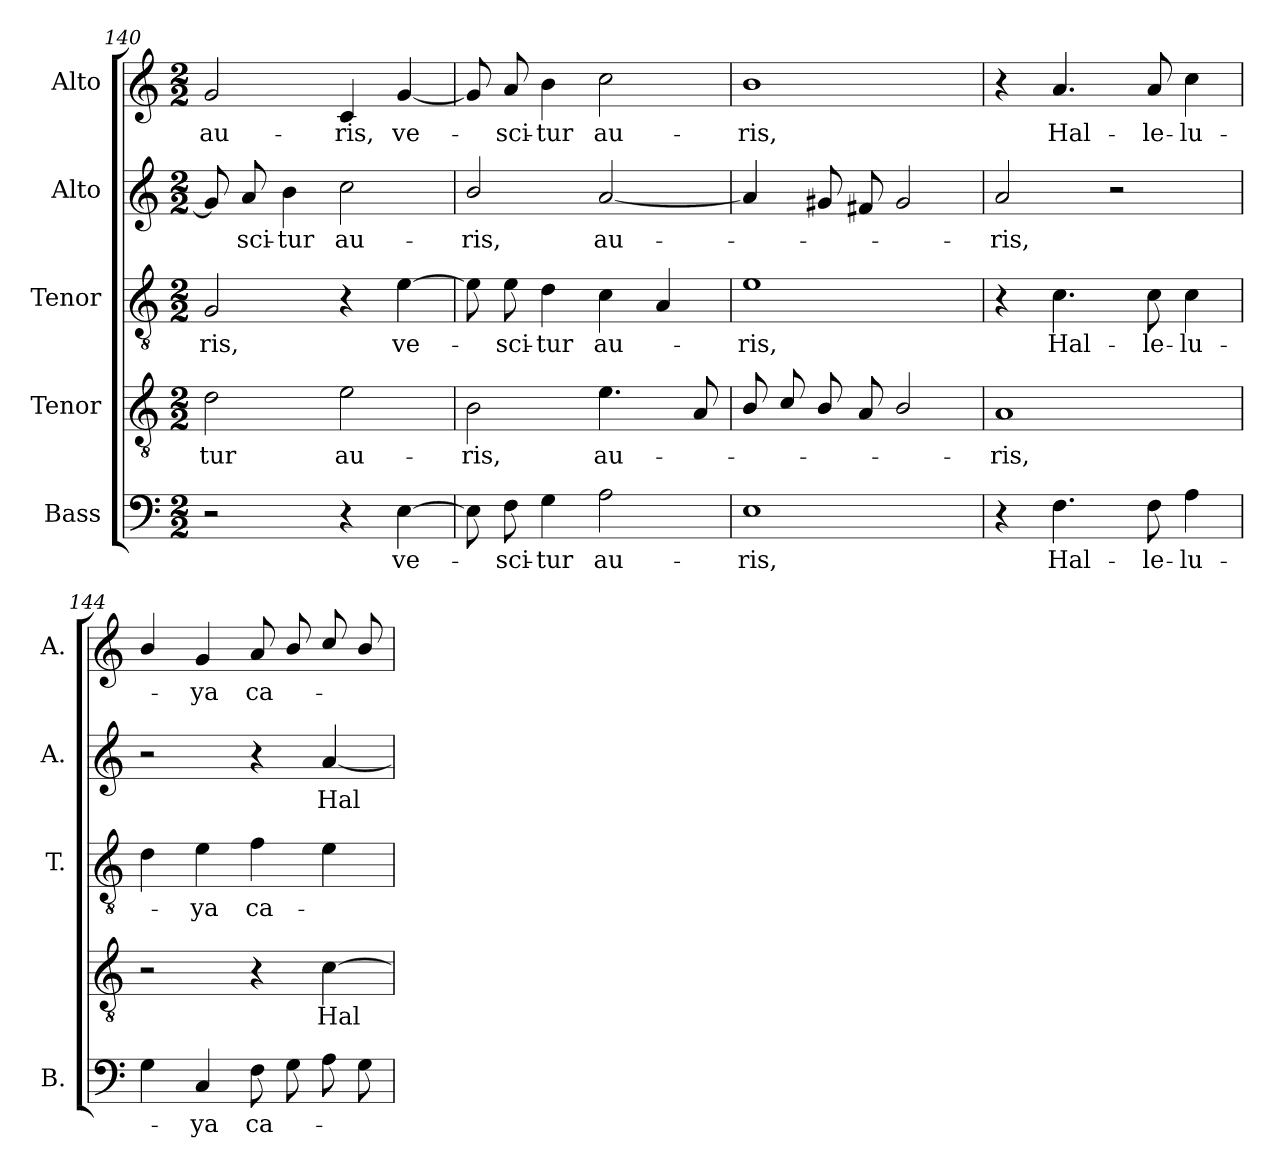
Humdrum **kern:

**kern	**text	**kern	**text	**kern	**text	**kern	**text	**kern	**text
*part5	*part5	*part4	*part4	*part3	*part3	*part2	*part2	*part1	*part1
*staff5	*staff5	*staff4	*staff4	*staff3	*staff3	*staff2	*staff2	*staff1	*staff1
*I"Bass	*	*I"Tenor	*	*I"Tenor	*	*I"Alto	*	*I"Alto	*
*I'B.	*	*	*	*I'T.	*	*I'A.	*	*I'A.	*
!!LO:PB:g=z
*clefF4	*	*clefGv2	*	*clefGv2	*	*clefG2	*	*clefG2	*
*	*	*ITrd7c12	*	*ITrd7c12	*	*	*	*	*
*k[]	*	*k[]	*	*k[]	*	*k[]	*	*k[]	*
*C:	*	*C:	*	*C:	*	*C:	*	*C:	*
*M2/2	*	*M2/2	*	*M2/2	*	*M2/2	*	*M2/2	*
=140	=140	=140	=140	=140	=140	=140	=140	=140	=140
!	!	!	!LO:LY:b:color=#000000	!	!	!	!	!	!
!	!	!	!	!	!LO:LY:b:color=#000000	!	!	!	!
!	!	!	!	!	!	!	!	!	!LO:LY:b:color=#000000
2r	.	2Di\	-tur	2GGi/	-ris,	8gi/]	.	2gi/	au-
!	!	!	!	!	!	!	!LO:LY:b:color=#000000	!	!
.	.	.	.	.	.	8ai/	-sci-	.	.
!	!	!	!	!	!	!	!LO:LY:b:color=#000000	!	!
.	.	.	.	.	.	4bi\	-tur	.	.
!	!	!	!LO:LY:b:color=#000000	!	!	!	!	!	!
!	!	!	!	!	!	!	!LO:LY:b:color=#000000	!	!
!	!	!	!	!	!	!	!	!	!LO:LY:b:color=#000000
4r	.	2Ei\	au-	4r	.	2cci\	au-	4ci/	-ris,
!	!LO:LY:b:color=#000000	!	!	!	!	!	!	!	!
!	!	!	!	!	!LO:LY:b:color=#000000	!	!	!	!
!	!	!	!	!	!	!	!	!	!LO:LY:b:color=#000000
[4Ei\	ve-	.	.	[4Ei\	ve-	.	.	[4gi/	ve-
=141	=141	=141	=141	=141	=141	=141	=141	=141	=141
!	!	!	!LO:LY:b:color=#000000	!	!	!	!	!	!
!	!	!	!	!	!	!	!LO:LY:b:color=#000000	!	!
8Ei\]	.	2BBi\	-ris,	8Ei\]	.	2bi/	-ris,	8gi/]	.
!	!LO:LY:b:color=#000000	!	!	!	!	!	!	!	!
!	!	!	!	!	!LO:LY:b:color=#000000	!	!	!	!
!	!	!	!	!	!	!	!	!	!LO:LY:b:color=#000000
8Fi\	-sci-	.	.	8Ei\	-sci-	.	.	8ai/	-sci-
!	!LO:LY:b:color=#000000	!	!	!	!	!	!	!	!
!	!	!	!	!	!LO:LY:b:color=#000000	!	!	!	!
!	!	!	!	!	!	!	!	!	!LO:LY:b:color=#000000
4Gi\	-tur	.	.	4Di\	-tur	.	.	4bi\	-tur
!	!LO:LY:b:color=#000000	!	!	!	!	!	!	!	!
!	!	!	!LO:LY:b:color=#000000	!	!	!	!	!	!
!	!	!	!	!	!LO:LY:b:color=#000000	!	!	!	!
!	!	!	!	!	!	!	!LO:LY:b:color=#000000	!	!
!	!	!	!	!	!	!	!	!	!LO:LY:b:color=#000000
2Ai\	au-	4.Ei\	au-	4Ci\	au-	[2ai/	au-	2cci\	au-
.	.	.	.	4AAi/	.	.	.	.	.
.	.	8AAi/	.	.	.	.	.	.	.
=142	=142	=142	=142	=142	=142	=142	=142	=142	=142
!	!LO:LY:b:color=#000000	!	!	!	!	!	!	!	!
!	!	!	!	!	!LO:LY:b:color=#000000	!	!	!	!
!	!	!	!	!	!	!	!	!	!LO:LY:b:color=#000000
1Ei	-ris,	8BBi/	.	1Ei	-ris,	4ai/]	.	1bi	-ris,
.	.	8Ci/	.	.	.	.	.	.	.
.	.	8BBi/	.	.	.	8g#Xi/	.	.	.
.	.	8AAi/	.	.	.	8f#Xi/	.	.	.
.	.	2BBi/	.	.	.	2g#i/	.	.	.
=143	=143	=143	=143	=143	=143	=143	=143	=143	=143
!	!	!	!LO:LY:b:color=#000000	!	!	!	!	!	!
!	!	!	!	!	!	!	!LO:LY:b:color=#000000	!	!
4r	.	1AAi	-ris,	4r	.	2ai/	-ris,	4r	.
!	!LO:LY:b:color=#000000	!	!	!	!	!	!	!	!
!	!	!	!	!	!LO:LY:b:color=#000000	!	!	!	!
!	!	!	!	!	!	!	!	!	!LO:LY:b:color=#000000
4.Fi\	Hal-	.	.	4.Ci\	Hal-	.	.	4.ai/	Hal-
.	.	.	.	.	.	2r	.	.	.
!	!LO:LY:b:color=#000000	!	!	!	!	!	!	!	!
!	!	!	!	!	!LO:LY:b:color=#000000	!	!	!	!
!	!	!	!	!	!	!	!	!	!LO:LY:b:color=#000000
8Fi\	-le-	.	.	8Ci\	-le-	.	.	8ai/	-le-
!	!LO:LY:b:color=#000000	!	!	!	!	!	!	!	!
!	!	!	!	!	!LO:LY:b:color=#000000	!	!	!	!
!	!	!	!	!	!	!	!	!	!LO:LY:b:color=#000000
4Ai\	-lu-	.	.	4Ci\	-lu-	.	.	4cci\	-lu-
=144	=144	=144	=144	=144	=144	=144	=144	=144	=144
4Gi\	.	2r	.	4Di\	.	2r	.	4bi/	.
!	!LO:LY:b:color=#000000	!	!	!	!	!	!	!	!
!	!	!	!	!	!LO:LY:b:color=#000000	!	!	!	!
!	!	!	!	!	!	!	!	!	!LO:LY:b:color=#000000
4Ci/	-ya	.	.	4Ei\	-ya	.	.	4gi/	-ya
!	!LO:LY:b:color=#000000	!	!	!	!	!	!	!	!
!	!	!	!	!	!LO:LY:b:color=#000000	!	!	!	!
!	!	!	!	!	!	!	!	!	!LO:LY:b:color=#000000
8Fi\	ca-	4r	.	4Fi\	ca-	4r	.	8ai/	ca-
8Gi\	.	.	.	.	.	.	.	8bi/	.
!	!	!	!LO:LY:b:color=#000000	!	!	!	!	!	!
!	!	!	!	!	!	!	!LO:LY:b:color=#000000	!	!
8Ai\	.	[4Ci\	Hal-	4Ei\	.	[4ai/	Hal-	8cci/	.
8Gi\	.	.	.	.	.	.	.	8bi/	.
=	=	=	=	=	=	=	=	=	=
*-	*-	*-	*-	*-	*-	*-	*-	*-	*-
